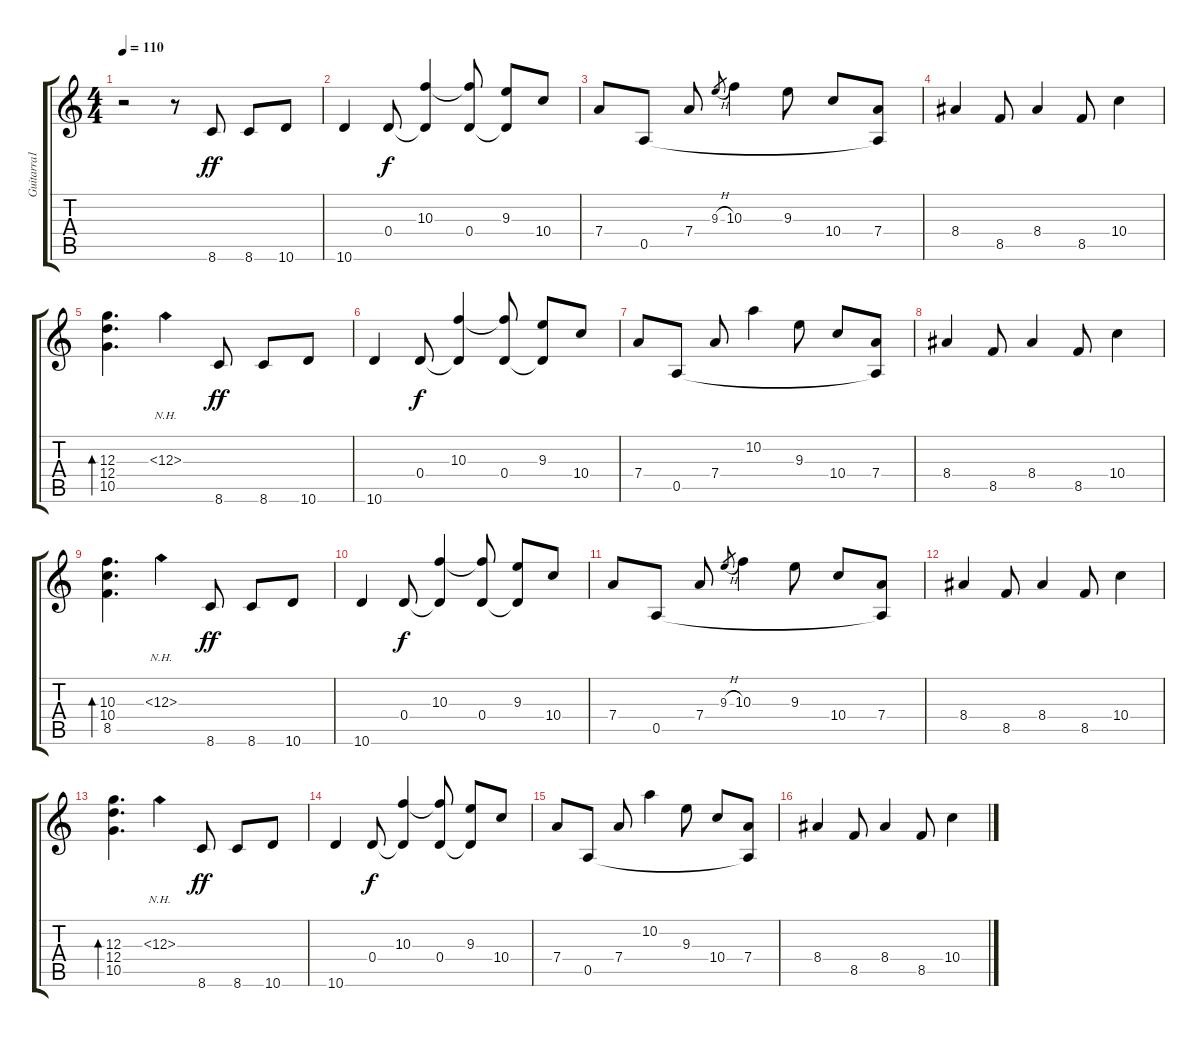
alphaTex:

\track ("Guitarra1" "Guitarra1") {instrument acousticguitarnylon}
\staff {score tabs}
\tuning (E4 B3 G3 D3 A2 E2) {hide}
\ts (4 4)
\tempo 110
\clef g2
\ks c
r.2{dy ff instrument acousticguitarnylon} r.8 8.6.8 8.6.8 10.6.8 |
10.6.4 0.4.8{dy f} (10.3 0.4{t}).4 (10.3{t} 0.4).8 (9.3 0.4{t}).8 10.4.8 |
7.4.8 0.5.8 7.4.8 9.3{h}.8{gr} 10.3.4 9.3.8 10.4.8 (7.4 0.5{t}).8 |
8.4.4 8.5.8 8.4.4 8.5.8 10.4.4 |
(12.3 12.4 10.5).4{d bd 240} 12.3{nh}.4 8.6.8{dy ff} 8.6.8 10.6.8 |
10.6.4 0.4.8{dy f} (10.3 0.4{t}).4 (10.3{t} 0.4).8 (9.3 0.4{t}).8 10.4.8 |
7.4.8 0.5.8 7.4.8 10.2.4 9.3.8 10.4.8 (7.4 0.5{t}).8 |
8.4.4 8.5.8 8.4.4 8.5.8 10.4.4 |
(10.3 10.4 8.5).4{d bd 240} 12.3{nh}.4 8.6.8{dy ff} 8.6.8 10.6.8 |
10.6.4 0.4.8{dy f} (10.3 0.4{t}).4 (10.3{t} 0.4).8 (9.3 0.4{t}).8 10.4.8 |
7.4.8 0.5.8 7.4.8 9.3{h}.8{gr} 10.3.4 9.3.8 10.4.8 (7.4 0.5{t}).8 |
8.4.4 8.5.8 8.4.4 8.5.8 10.4.4 |
(12.3 12.4 10.5).4{d bd 240} 12.3{nh}.4 8.6.8{dy ff} 8.6.8 10.6.8 |
10.6.4 0.4.8{dy f} (10.3 0.4{t}).4 (10.3{t} 0.4).8 (9.3 0.4{t}).8 10.4.8 |
7.4.8 0.5.8 7.4.8 10.2.4 9.3.8 10.4.8 (7.4 0.5{t}).8 |
8.4.4 8.5.8 8.4.4 8.5.8 10.4.4
